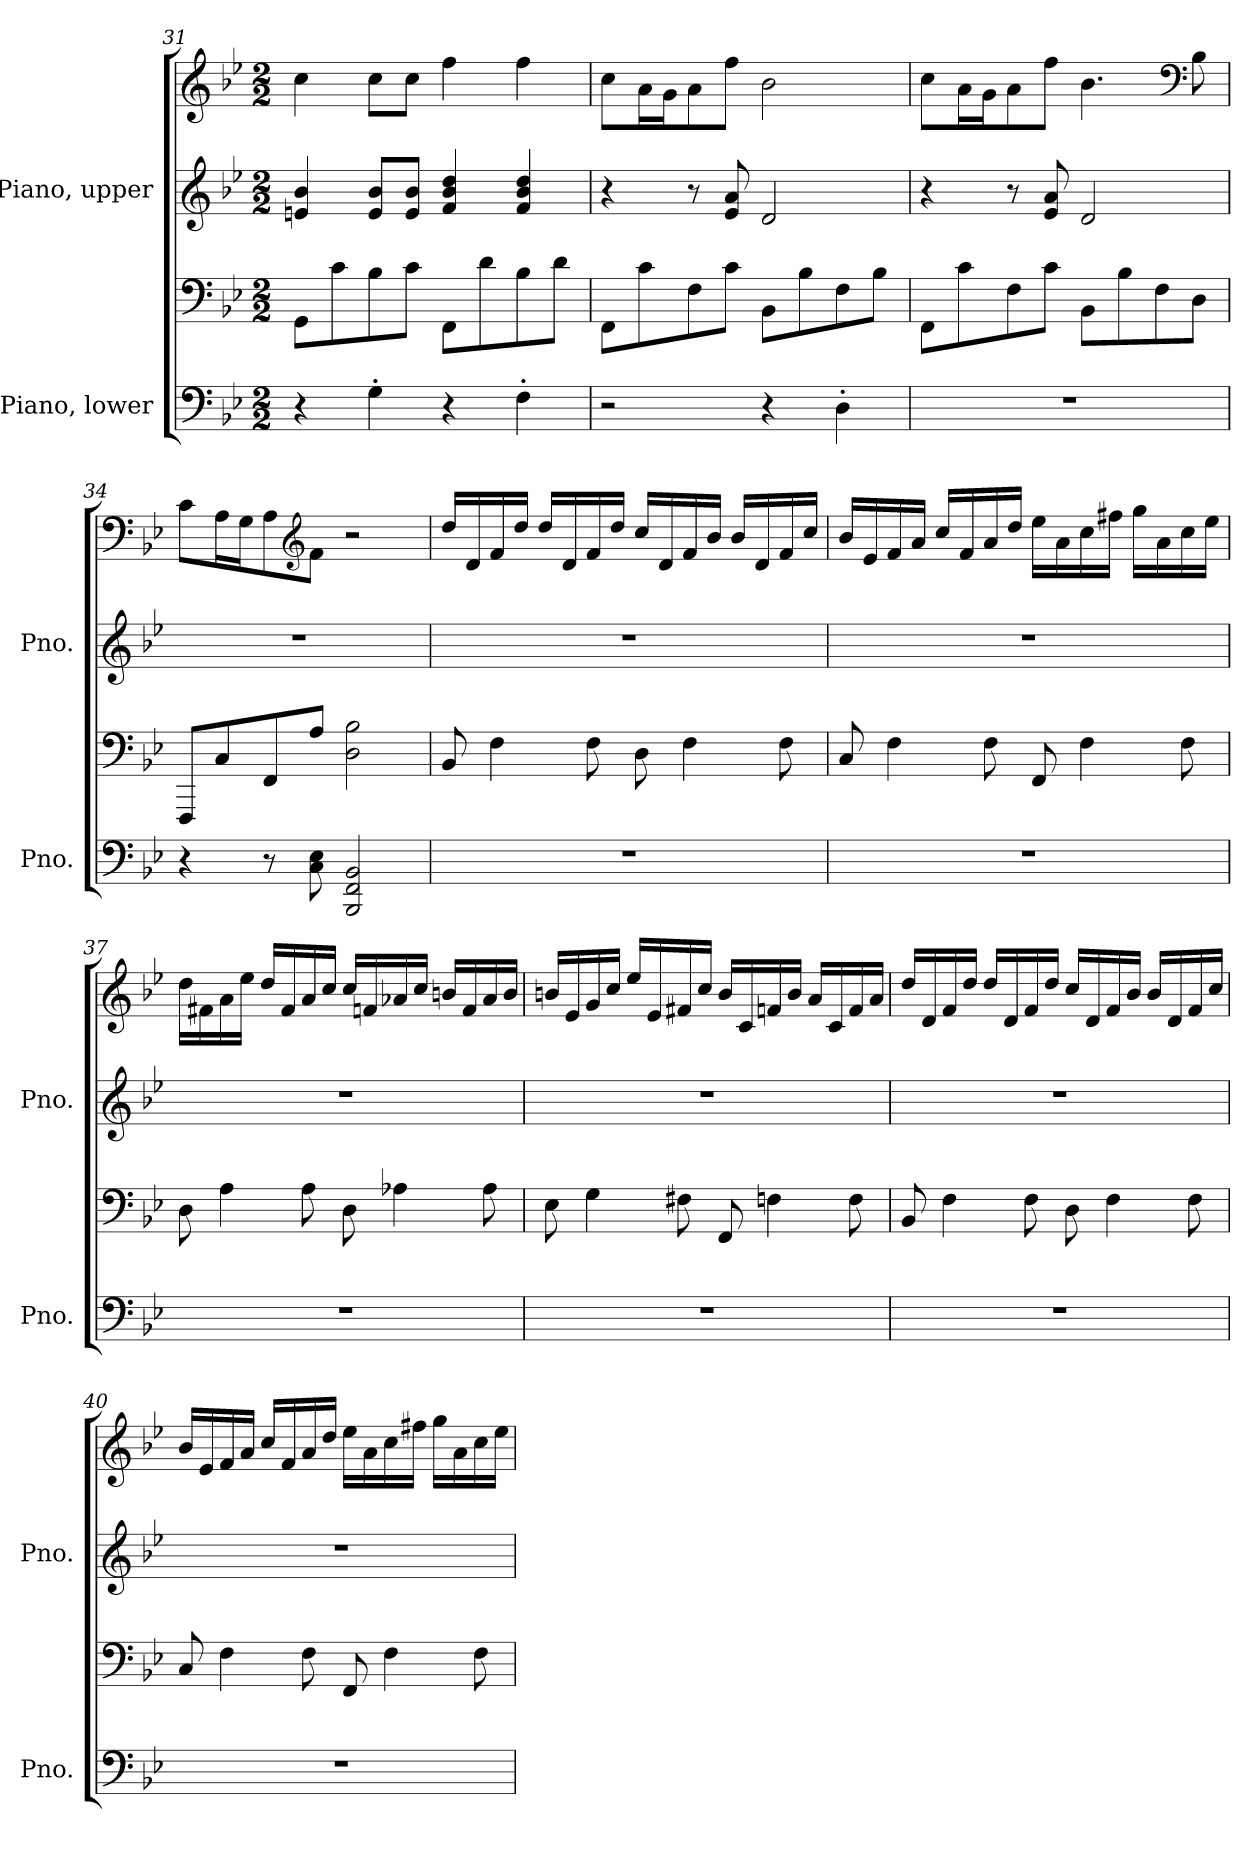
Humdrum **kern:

**kern	**kern	**kern	**kern
*part2	*part2	*part1	*part1
*staff4	*staff3	*staff2	*staff1
*I"Piano, lower	*	*I"Piano, upper	*
*I'Pno.	*	*I'Pno.	*
!!LO:PB:g=z
*clefF4	*clefF4	*clefG2	*clefG2
*k[b-e-]	*k[b-e-]	*k[b-e-]	*k[b-e-]
*M2/2	*M2/2	*M2/2	*M2/2
=31	=31	=31	=31
4r	8GG\L	4en/ 4b-/	4cc\
.	8c\	.	.
4G'\	8B-\	8e/ 8b-/L	8cc\L
.	8c\J	8e/ 8b-/J	8cc\J
4r	8FF\L	4f/ 4b-/ 4dd/	4ff\
.	8d\	.	.
4F'\	8B-\	4f/ 4b-/ 4dd/	4ff\
.	8d\J	.	.
=32	=32	=32	=32
2r	8FF\L	4r	8cc\L
.	8c\	.	16a\L
.	.	.	16g\J
.	8F\	8r	8a\
.	8c\J	8e-/ 8a/	8ff\J
4r	8BB-\L	2d/	2b-\
.	8B-\	.	.
4D'\	8F\	.	.
.	8B-\J	.	.
=33	=33	=33	=33
1r	8FF\L	4r	8cc\L
.	8c\	.	16a\L
.	.	.	16g\J
.	8F\	8r	8a\
.	8c\J	8e-/ 8a/	8ff\J
.	8BB-\L	2d/	4.b-\
.	8B-\	.	.
.	8F\	.	.
*	*	*	*clefF4
.	8D\J	.	8B-\
=34	=34	=34	=34
4r	8FFF/L	1r	8c\L
.	8C/	.	16A\L
.	.	.	16G\J
8r	8FF/	.	8A\
*	*	*	*clefG2
8C\ 8E-\	8A/J	.	8f\J
2BBB-/ 2FF/ 2BB-/	2D\ 2B-\	.	2r
!!LO:LB:g=z
=35	=35	=35	=35
1r	8BB-/	1r	16dd/LL
.	.	.	16d/
.	4F\	.	16f/
.	.	.	16dd/JJ
.	.	.	16dd/LL
.	.	.	16d/
.	8F\	.	16f/
.	.	.	16dd/JJ
.	8D\	.	16cc/LL
.	.	.	16d/
.	4F\	.	16f/
.	.	.	16b-/JJ
.	.	.	16b-/LL
.	.	.	16d/
.	8F\	.	16f/
.	.	.	16cc/JJ
=36	=36	=36	=36
1r	8C/	1r	16b-/LL
.	.	.	16e-/
.	4F\	.	16f/
.	.	.	16a/JJ
.	.	.	16cc/LL
.	.	.	16f/
.	8F\	.	16a/
.	.	.	16dd/JJ
.	8FF/	.	16ee-\LL
.	.	.	16a\
.	4F\	.	16cc\
.	.	.	16ff#X\JJ
.	.	.	16gg\LL
.	.	.	16a\
.	8F\	.	16cc\
.	.	.	16ee-\JJ
!!LO:LB:g=z
=37	=37	=37	=37
1r	8D\	1r	16dd\LL
.	.	.	16f#X\
.	4A\	.	16a\
.	.	.	16ee-\JJ
.	.	.	16dd/LL
.	.	.	16f#/
.	8A\	.	16a/
.	.	.	16cc/JJ
.	8D\	.	16cc/LL
.	.	.	16fn/
.	4A-X\	.	16a-X/
.	.	.	16cc/JJ
.	.	.	16bn/LL
.	.	.	16f/
.	8A-\	.	16a-/
.	.	.	16b/JJ
=38	=38	=38	=38
1r	8E-\	1r	16bn/LL
.	.	.	16e-/
.	4G\	.	16g/
.	.	.	16cc/JJ
.	.	.	16ee-/LL
.	.	.	16e-/
.	8F#X\	.	16f#X/
.	.	.	16cc/JJ
.	8FF/	.	16b/LL
.	.	.	16c/
.	4Fn\	.	16fn/
.	.	.	16b/JJ
.	.	.	16a/LL
.	.	.	16c/
.	8F\	.	16f/
.	.	.	16a/JJ
!!LO:PB:g=z
=39	=39	=39	=39
1r	8BB-/	1r	16dd/LL
.	.	.	16d/
.	4F\	.	16f/
.	.	.	16dd/JJ
.	.	.	16dd/LL
.	.	.	16d/
.	8F\	.	16f/
.	.	.	16dd/JJ
.	8D\	.	16cc/LL
.	.	.	16d/
.	4F\	.	16f/
.	.	.	16b-/JJ
.	.	.	16b-/LL
.	.	.	16d/
.	8F\	.	16f/
.	.	.	16cc/JJ
=40	=40	=40	=40
1r	8C/	1r	16b-/LL
.	.	.	16e-/
.	4F\	.	16f/
.	.	.	16a/JJ
.	.	.	16cc/LL
.	.	.	16f/
.	8F\	.	16a/
.	.	.	16dd/JJ
.	8FF/	.	16ee-\LL
.	.	.	16a\
.	4F\	.	16cc\
.	.	.	16ff#X\JJ
.	.	.	16gg\LL
.	.	.	16a\
.	8F\	.	16cc\
.	.	.	16ee-\JJ
=	=	=	=
*-	*-	*-	*-
